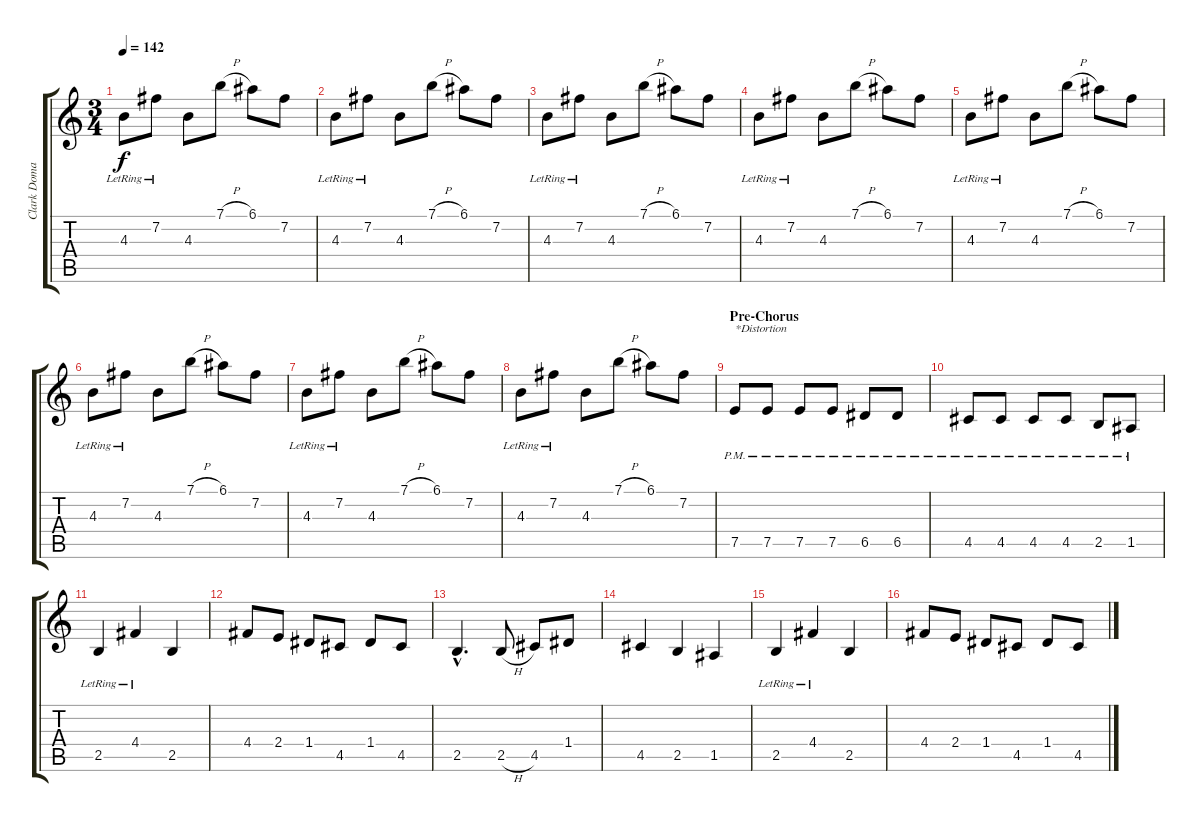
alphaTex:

\track ("Clark Domae" "Clark Doma") {instrument electricguitarclean}
\staff {score tabs}
\tuning (E4 B3 G3 D3 A2 E2) {hide}
\ts (3 4)
\tempo 142
\clef g2
\ks c
4.3{lr}.8{dy f} 7.2{lr}.8 4.3.8 7.1{h}.8 6.1.8 7.2.8 |
4.3{lr}.8 7.2{lr}.8 4.3.8 7.1{h}.8 6.1.8 7.2.8 |
4.3{lr}.8 7.2{lr}.8 4.3.8 7.1{h}.8 6.1.8 7.2.8 |
4.3{lr}.8 7.2{lr}.8 4.3.8 7.1{h}.8 6.1.8 7.2.8 |
4.3{lr}.8 7.2{lr}.8 4.3.8 7.1{h}.8 6.1.8 7.2.8 |
4.3{lr}.8 7.2{lr}.8 4.3.8 7.1{h}.8 6.1.8 7.2.8 |
4.3{lr}.8 7.2{lr}.8 4.3.8 7.1{h}.8 6.1.8 7.2.8 |
4.3{lr}.8 7.2{lr}.8 4.3.8 7.1{h}.8 6.1.8 7.2.8 |
\section ("" "Pre-Chorus")
7.5{pm}.8{txt "*Distortion" volume 9 instrument distortionguitar} 7.5{pm}.8 7.5{pm}.8 7.5{pm}.8 6.5{pm}.8 6.5{pm}.8 |
4.5{pm}.8 4.5{pm}.8 4.5{pm}.8 4.5{pm}.8 2.5{pm}.8 1.5{pm}.8 |
2.5{lr}.4 4.4{lr}.4 2.5.4 |
4.4.8 2.4.8 1.4.8 4.5.8 1.4.8 4.5.8 |
2.5{hac}.4{d} 2.5{h}.8 4.5.8 1.4.8 |
4.5.4 2.5.4 1.5.4 |
2.5{lr}.4 4.4{lr}.4 2.5.4 |
4.4.8 2.4.8 1.4.8 4.5.8 1.4.8 4.5.8
